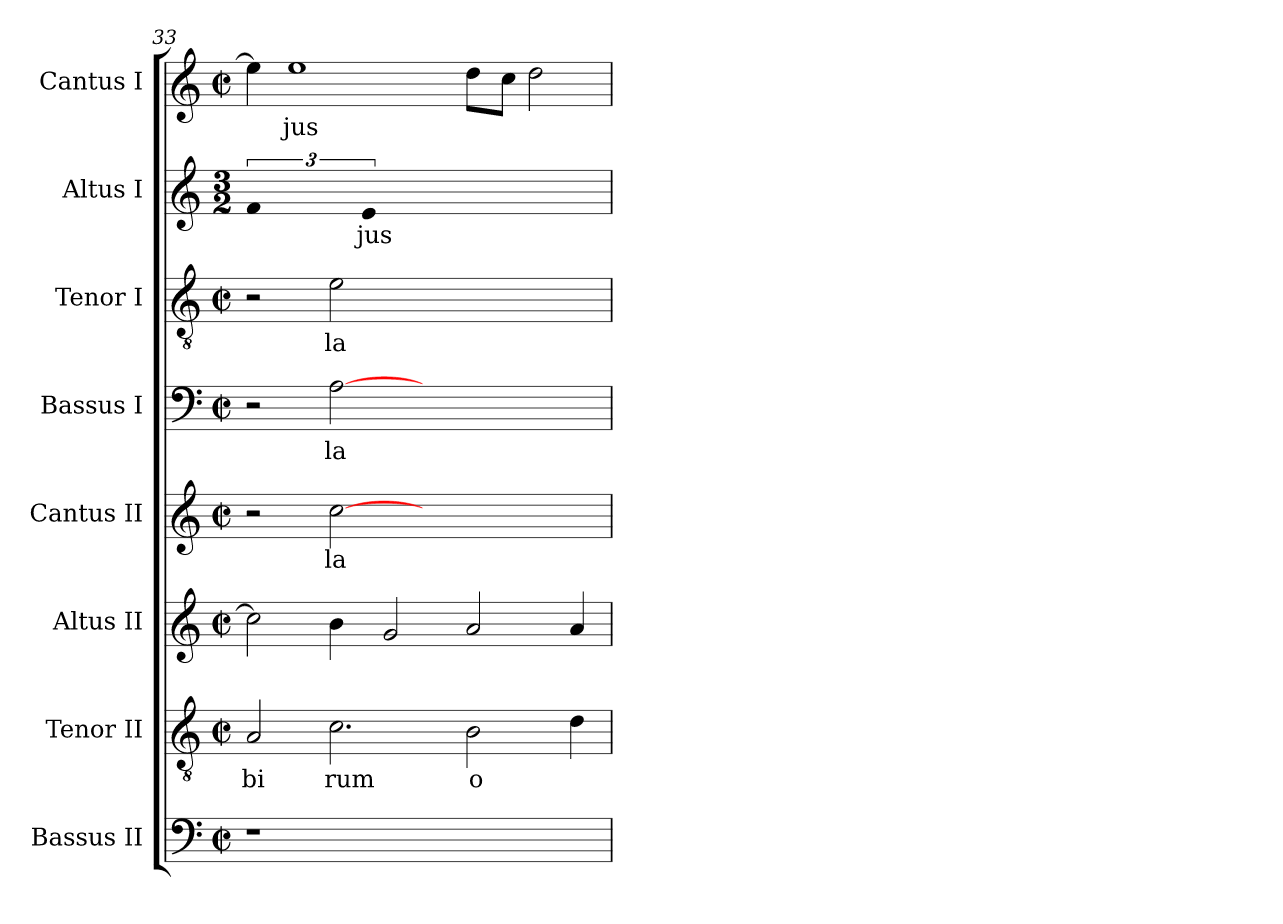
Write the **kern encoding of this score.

**kern	**kern	**text	**kern	**kern	**text	**kern	**text	**kern	**text	**kern	**text	**kern	**text
*part8	*part7	*part7	*part6	*part5	*part5	*part4	*part4	*part3	*part3	*part2	*part2	*part1	*part1
*staff8	*staff7	*staff7	*staff6	*staff5	*staff5	*staff4	*staff4	*staff3	*staff3	*staff2	*staff2	*staff1	*staff1
*I"Bassus II	*I"Tenor II	*	*I"Altus II	*I"Cantus II	*	*I"Bassus I	*	*I"Tenor I	*	*I"Altus I	*	*I"Cantus I	*
*clefF4	*clefGv2	*	*clefG2	*clefG2	*	*clefF4	*	*clefGv2	*	*clefG2	*	*clefG2	*
*M2/2	*M2/2	*	*M2/2	*M2/2	*	*M2/2	*	*M2/2	*	*M3/2	*	*M2/2	*
*met(c|)	*met(c|)	*	*met(c|)	*met(c|)	*	*met(c|)	*	*met(c|)	*	*	*	*met(c|)	*
=33	=33	=33	=33	=33	=33	=33	=33	=33	=33	=33	=33	=33	=33
!	!	!LO:LY:b:cj	!	!	!	!	!	!	!	!LO:N:vis=1	!	!	!
1r	2A/	bi	2cc\]	2r	.	2r	.	2r	.	3%2f	.	4ee\]	.
!	!	!	!	!	!	!	!	!	!	!	!	!	!LO:LY:b:cj
.	.	.	.	.	.	.	.	.	.	.	.	1ee	jus
!	!	!LO:LY:b	!	!	!LO:LY:b:cj	!	!LO:LY:b:cj	!	!LO:LY:b:cj	!	!	!	!
.	2.c\	rum	4b\	[>2cc\	la-	[>2A\	la	2e\	la-	.	.	.	.
!	!	!	!	!	!	!	!	!	!	!LO:N:vis=1	!LO:LY:b:cj	!	!
.	.	.	.	.	.	.	.	.	.	3%2e	-jus	.	.
.	.	.	2g/	.	.	.	.	.	.	.	.	.	.
1ryy	.	.	.	1ryy	.	1ryy	.	1ryy	.	.	.	.	.
!	!	!LO:LY:b:cj	!	!	!	!	!	!	!	!	!	!	!
.	2B\	o	2a/	.	.	.	.	.	.	.	.	8dd\L	.
.	.	.	.	.	.	.	.	.	.	3%2ryy	.	.	.
.	.	.	.	.	.	.	.	.	.	.	.	8cc\J	.
.	.	.	.	.	.	.	.	.	.	.	.	2dd\	.
.	4d\	.	4a/	.	.	.	.	.	.	.	.	.	.
=	=	=	=	=	=	=	=	=	=	=	=	=	=
*-	*-	*-	*-	*-	*-	*-	*-	*-	*-	*-	*-	*-	*-
